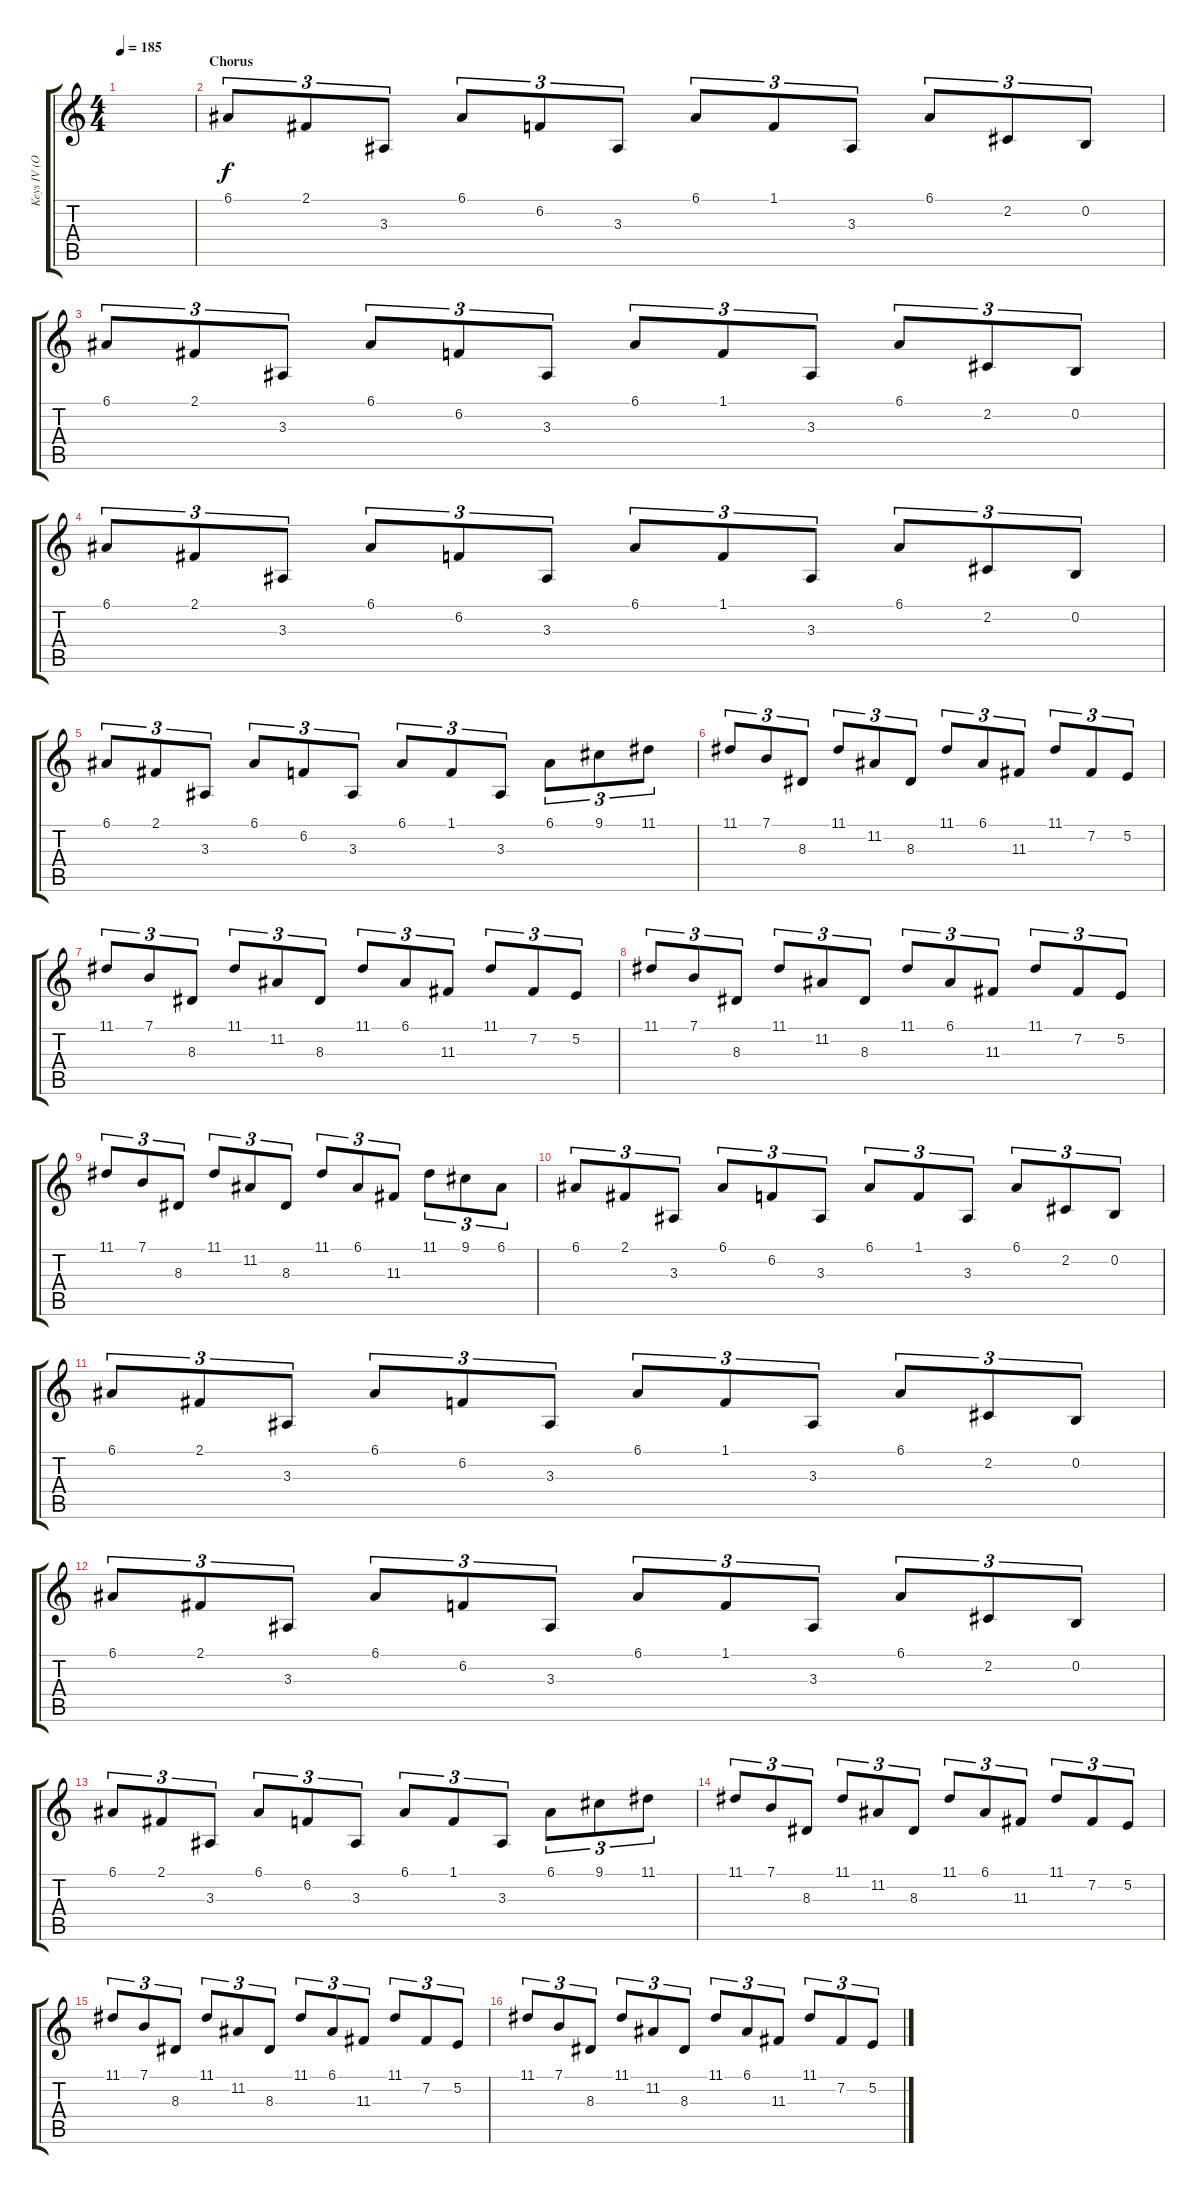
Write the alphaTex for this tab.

\track ("Keys IV (Organ 2)" "Keys IV (O") {instrument churchorgan}
\staff {score tabs}
\tuning (E4 B3 G3 D3 A2 E2) {hide}
\ts (4 4)
\tempo 185
\clef g2
\ks c
|
\section ("" "Chorus")
6.1.8{tu (3 2)} 2.1.8{tu (3 2)} 3.3.8{tu (3 2)} 6.1.8{tu (3 2)} 6.2.8{tu (3 2)} 3.3.8{tu (3 2)} 6.1.8{tu (3 2)} 1.1.8{tu (3 2)} 3.3.8{tu (3 2)} 6.1.8{tu (3 2)} 2.2.8{tu (3 2)} 0.2.8{tu (3 2)} |
6.1.8{tu (3 2)} 2.1.8{tu (3 2)} 3.3.8{tu (3 2)} 6.1.8{tu (3 2)} 6.2.8{tu (3 2)} 3.3.8{tu (3 2)} 6.1.8{tu (3 2)} 1.1.8{tu (3 2)} 3.3.8{tu (3 2)} 6.1.8{tu (3 2)} 2.2.8{tu (3 2)} 0.2.8{tu (3 2)} |
6.1.8{tu (3 2)} 2.1.8{tu (3 2)} 3.3.8{tu (3 2)} 6.1.8{tu (3 2)} 6.2.8{tu (3 2)} 3.3.8{tu (3 2)} 6.1.8{tu (3 2)} 1.1.8{tu (3 2)} 3.3.8{tu (3 2)} 6.1.8{tu (3 2)} 2.2.8{tu (3 2)} 0.2.8{tu (3 2)} |
6.1.8{tu (3 2)} 2.1.8{tu (3 2)} 3.3.8{tu (3 2)} 6.1.8{tu (3 2)} 6.2.8{tu (3 2)} 3.3.8{tu (3 2)} 6.1.8{tu (3 2)} 1.1.8{tu (3 2)} 3.3.8{tu (3 2)} 6.1.8{tu (3 2)} 9.1.8{tu (3 2)} 11.1.8{tu (3 2)} |
11.1.8{tu (3 2)} 7.1.8{tu (3 2)} 8.3.8{tu (3 2)} 11.1.8{tu (3 2)} 11.2.8{tu (3 2)} 8.3.8{tu (3 2)} 11.1.8{tu (3 2)} 6.1.8{tu (3 2)} 11.3.8{tu (3 2)} 11.1.8{tu (3 2)} 7.2.8{tu (3 2)} 5.2.8{tu (3 2)} |
11.1.8{tu (3 2)} 7.1.8{tu (3 2)} 8.3.8{tu (3 2)} 11.1.8{tu (3 2)} 11.2.8{tu (3 2)} 8.3.8{tu (3 2)} 11.1.8{tu (3 2)} 6.1.8{tu (3 2)} 11.3.8{tu (3 2)} 11.1.8{tu (3 2)} 7.2.8{tu (3 2)} 5.2.8{tu (3 2)} |
11.1.8{tu (3 2)} 7.1.8{tu (3 2)} 8.3.8{tu (3 2)} 11.1.8{tu (3 2)} 11.2.8{tu (3 2)} 8.3.8{tu (3 2)} 11.1.8{tu (3 2)} 6.1.8{tu (3 2)} 11.3.8{tu (3 2)} 11.1.8{tu (3 2)} 7.2.8{tu (3 2)} 5.2.8{tu (3 2)} |
11.1.8{tu (3 2)} 7.1.8{tu (3 2)} 8.3.8{tu (3 2)} 11.1.8{tu (3 2)} 11.2.8{tu (3 2)} 8.3.8{tu (3 2)} 11.1.8{tu (3 2)} 6.1.8{tu (3 2)} 11.3.8{tu (3 2)} 11.1.8{tu (3 2)} 9.1.8{tu (3 2)} 6.1.8{tu (3 2)} |
\section ("" "")
6.1.8{tu (3 2)} 2.1.8{tu (3 2)} 3.3.8{tu (3 2)} 6.1.8{tu (3 2)} 6.2.8{tu (3 2)} 3.3.8{tu (3 2)} 6.1.8{tu (3 2)} 1.1.8{tu (3 2)} 3.3.8{tu (3 2)} 6.1.8{tu (3 2)} 2.2.8{tu (3 2)} 0.2.8{tu (3 2)} |
6.1.8{tu (3 2)} 2.1.8{tu (3 2)} 3.3.8{tu (3 2)} 6.1.8{tu (3 2)} 6.2.8{tu (3 2)} 3.3.8{tu (3 2)} 6.1.8{tu (3 2)} 1.1.8{tu (3 2)} 3.3.8{tu (3 2)} 6.1.8{tu (3 2)} 2.2.8{tu (3 2)} 0.2.8{tu (3 2)} |
6.1.8{tu (3 2)} 2.1.8{tu (3 2)} 3.3.8{tu (3 2)} 6.1.8{tu (3 2)} 6.2.8{tu (3 2)} 3.3.8{tu (3 2)} 6.1.8{tu (3 2)} 1.1.8{tu (3 2)} 3.3.8{tu (3 2)} 6.1.8{tu (3 2)} 2.2.8{tu (3 2)} 0.2.8{tu (3 2)} |
6.1.8{tu (3 2)} 2.1.8{tu (3 2)} 3.3.8{tu (3 2)} 6.1.8{tu (3 2)} 6.2.8{tu (3 2)} 3.3.8{tu (3 2)} 6.1.8{tu (3 2)} 1.1.8{tu (3 2)} 3.3.8{tu (3 2)} 6.1.8{tu (3 2)} 9.1.8{tu (3 2)} 11.1.8{tu (3 2)} |
11.1.8{tu (3 2)} 7.1.8{tu (3 2)} 8.3.8{tu (3 2)} 11.1.8{tu (3 2)} 11.2.8{tu (3 2)} 8.3.8{tu (3 2)} 11.1.8{tu (3 2)} 6.1.8{tu (3 2)} 11.3.8{tu (3 2)} 11.1.8{tu (3 2)} 7.2.8{tu (3 2)} 5.2.8{tu (3 2)} |
11.1.8{tu (3 2)} 7.1.8{tu (3 2)} 8.3.8{tu (3 2)} 11.1.8{tu (3 2)} 11.2.8{tu (3 2)} 8.3.8{tu (3 2)} 11.1.8{tu (3 2)} 6.1.8{tu (3 2)} 11.3.8{tu (3 2)} 11.1.8{tu (3 2)} 7.2.8{tu (3 2)} 5.2.8{tu (3 2)} |
11.1.8{tu (3 2)} 7.1.8{tu (3 2)} 8.3.8{tu (3 2)} 11.1.8{tu (3 2)} 11.2.8{tu (3 2)} 8.3.8{tu (3 2)} 11.1.8{tu (3 2)} 6.1.8{tu (3 2)} 11.3.8{tu (3 2)} 11.1.8{tu (3 2)} 7.2.8{tu (3 2)} 5.2.8{tu (3 2)}
